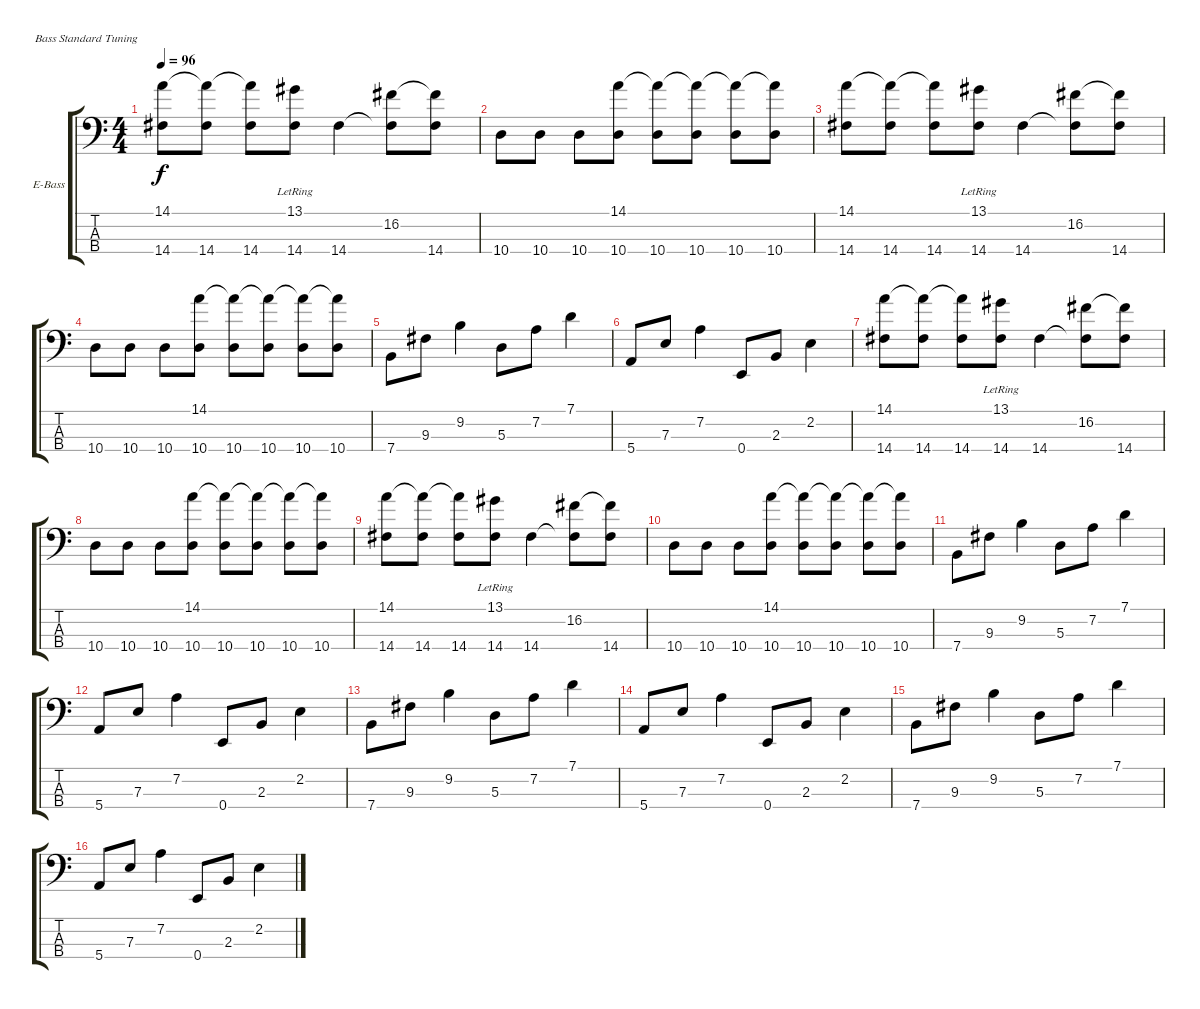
\defaultSystemsLayout 4
\bracketExtendMode groupsimilarinstruments
\firstSystemTrackNameOrientation horizontal
\otherSystemsTrackNameOrientation horizontal
\track ("Electric Bass" "E-Bass") {instrument electricbassfinger}
\staff {score tabs}
\tuning (G2 D2 A1 E1)
\ts (4 4)
\tempo 96
\clef f4
\ks c
(14.4 14.1).8{dy f} (14.4 14.1{t}).8 (14.4 14.1{t}).8 (14.4 13.1{lr}).8 14.4.4 (14.4{t} 16.2).8 (14.4 16.2{t}).8 |
10.4.8 10.4.8 10.4.8 (10.4 14.1).8 (10.4 14.1{t}).8 (10.4 14.1{t}).8 (10.4 14.1{t}).8 (10.4 14.1{t}).8 |
(14.4 14.1).8 (14.4 14.1{t}).8 (14.4 14.1{t}).8 (14.4 13.1{lr}).8 14.4.4 (14.4{t} 16.2).8 (14.4 16.2{t}).8 |
10.4.8 10.4.8 10.4.8 (10.4 14.1).8 (10.4 14.1{t}).8 (10.4 14.1{t}).8 (10.4 14.1{t}).8 (10.4 14.1{t}).8 |
7.4.8 9.3.8 9.2.4 5.3.8 7.2.8 7.1.4 |
5.4.8 7.3.8 7.2.4 0.4.8 2.3.8 2.2.4 |
(14.4 14.1).8 (14.4 14.1{t}).8 (14.4 14.1{t}).8 (14.4 13.1{lr}).8 14.4.4 (14.4{t} 16.2).8 (14.4 16.2{t}).8 |
10.4.8 10.4.8 10.4.8 (10.4 14.1).8 (10.4 14.1{t}).8 (10.4 14.1{t}).8 (10.4 14.1{t}).8 (10.4 14.1{t}).8 |
(14.4 14.1).8 (14.4 14.1{t}).8 (14.4 14.1{t}).8 (14.4 13.1{lr}).8 14.4.4 (14.4{t} 16.2).8 (14.4 16.2{t}).8 |
10.4.8 10.4.8 10.4.8 (10.4 14.1).8 (10.4 14.1{t}).8 (10.4 14.1{t}).8 (10.4 14.1{t}).8 (10.4 14.1{t}).8 |
7.4.8 9.3.8 9.2.4 5.3.8 7.2.8 7.1.4 |
5.4.8 7.3.8 7.2.4 0.4.8 2.3.8 2.2.4 |
7.4.8 9.3.8 9.2.4 5.3.8 7.2.8 7.1.4 |
5.4.8 7.3.8 7.2.4 0.4.8 2.3.8 2.2.4 |
7.4.8 9.3.8 9.2.4 5.3.8 7.2.8 7.1.4 |
5.4.8 7.3.8 7.2.4 0.4.8 2.3.8 2.2.4
